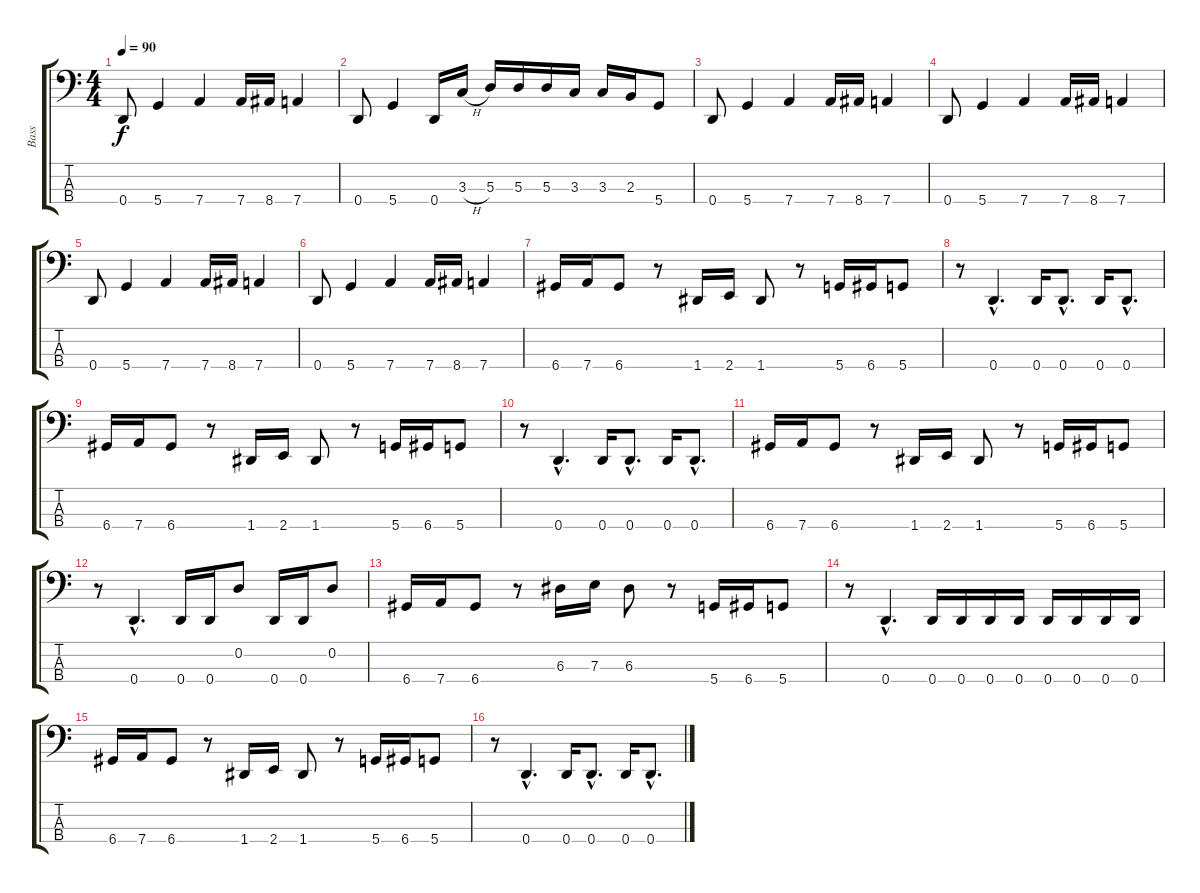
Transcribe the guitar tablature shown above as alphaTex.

\track ("Bass" "Bass") {instrument electricbassfinger}
\staff {score tabs}
\tuning (G2 D2 A1 D1) {hide}
\ts (4 4)
\tempo 90
\clef f4
\ks c
0.4.8{dy f} 5.4.4 7.4.4 7.4.16 8.4.16 7.4.4 |
0.4.8 5.4.4 0.4.16 3.3{h}.16 5.3.16 5.3.16 5.3.16 3.3.16 3.3.16 2.3.16 5.4.8 |
0.4.8 5.4.4 7.4.4 7.4.16 8.4.16 7.4.4 |
0.4.8 5.4.4 7.4.4 7.4.16 8.4.16 7.4.4 |
0.4.8 5.4.4 7.4.4 7.4.16 8.4.16 7.4.4 |
0.4.8 5.4.4 7.4.4 7.4.16 8.4.16 7.4.4 |
6.4.16 7.4.16 6.4.8 r.8 1.4.16 2.4.16 1.4.8 r.8 5.4.16 6.4.16 5.4.8 |
r.8 0.4{hac}.4{d} 0.4.16 0.4{hac}.8{d} 0.4.16 0.4{hac}.8{d} |
6.4.16 7.4.16 6.4.8 r.8 1.4.16 2.4.16 1.4.8 r.8 5.4.16 6.4.16 5.4.8 |
r.8 0.4{hac}.4{d} 0.4.16 0.4{hac}.8{d} 0.4.16 0.4{hac}.8{d} |
6.4.16 7.4.16 6.4.8 r.8 1.4.16 2.4.16 1.4.8 r.8 5.4.16 6.4.16 5.4.8 |
r.8 0.4{hac}.4{d} 0.4.16 0.4.16 0.2.8 0.4.16 0.4.16 0.2.8 |
6.4.16 7.4.16 6.4.8 r.8 6.3.16 7.3.16 6.3.8 r.8 5.4.16 6.4.16 5.4.8 |
r.8 0.4{hac}.4{d} 0.4.16 0.4.16 0.4.16 0.4.16 0.4.16 0.4.16 0.4.16 0.4.16 |
6.4.16 7.4.16 6.4.8 r.8 1.4.16 2.4.16 1.4.8 r.8 5.4.16 6.4.16 5.4.8 |
r.8 0.4{hac}.4{d} 0.4.16 0.4{hac}.8{d} 0.4.16 0.4{hac}.8{d}
